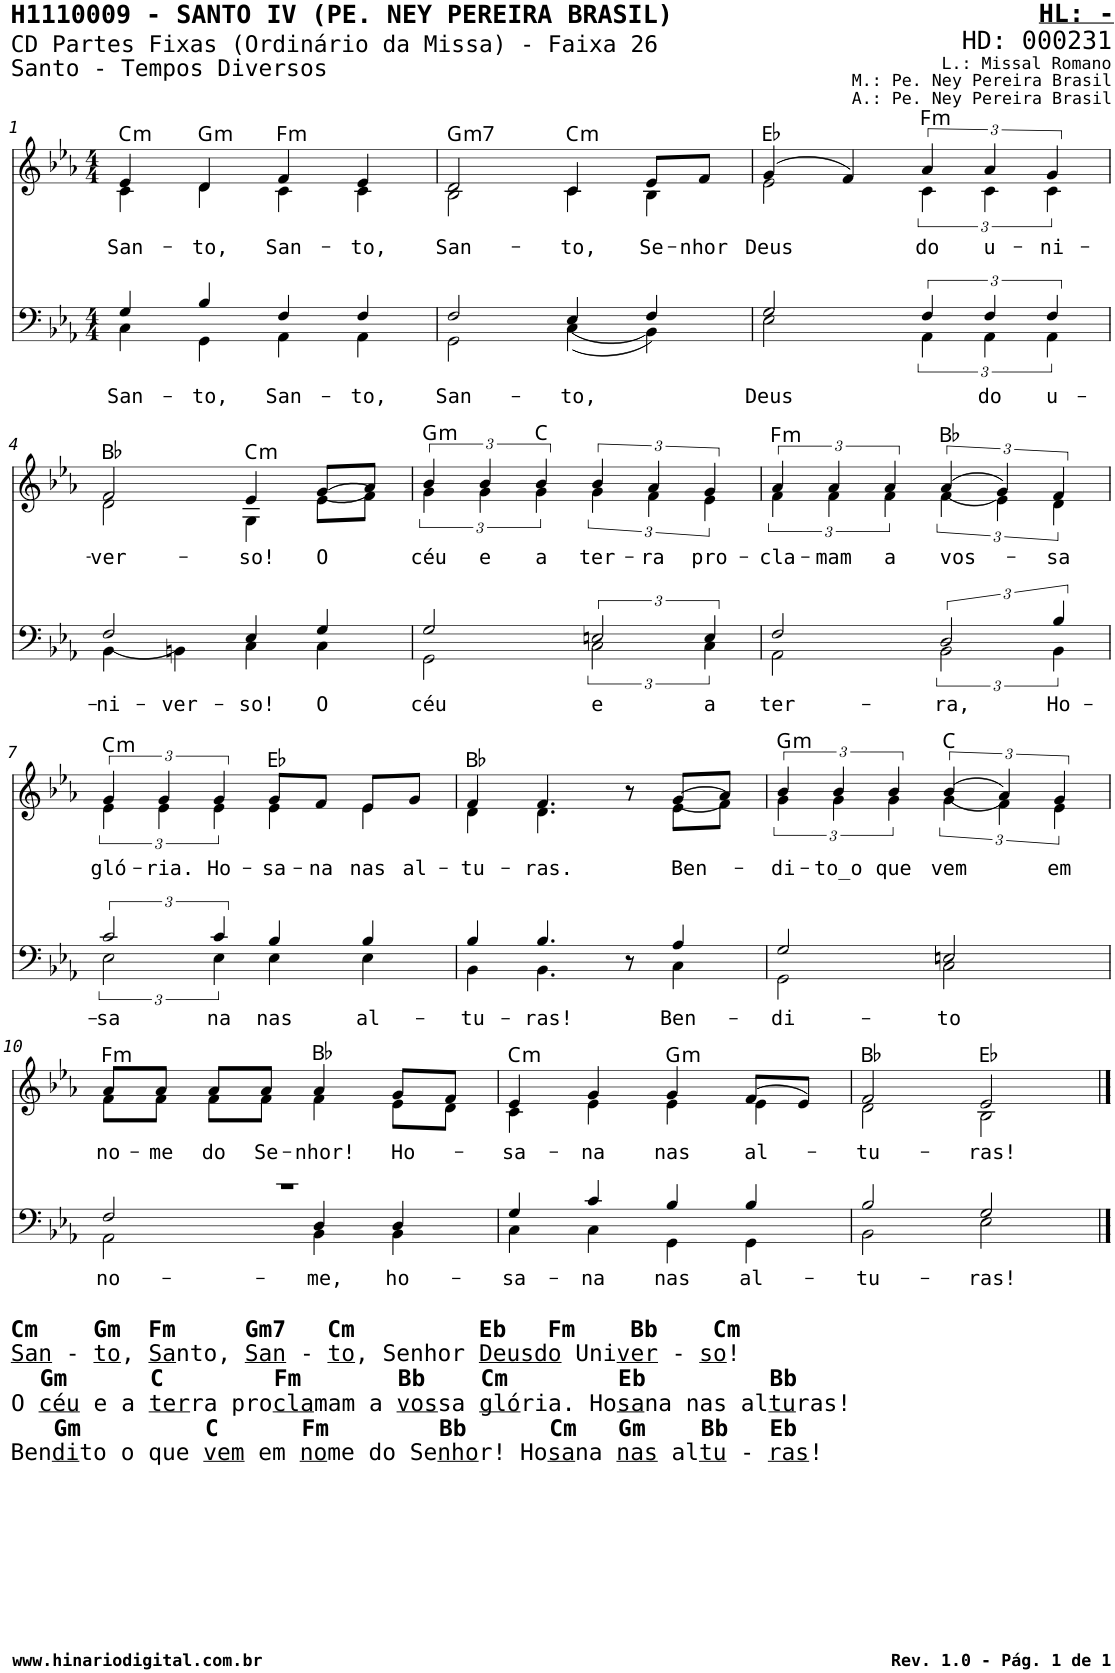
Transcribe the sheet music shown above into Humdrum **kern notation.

**kern	**text	**kern	**text	**harte
*part2	*part2	*part1	*part1	*part1
*staff2	*staff2	*staff1	*staff1	*
*I"Homens	*	*I"Mulheres	*	*
*stria5	*	*stria5	*	*
*clefF4	*	*clefG2	*	*
*k[b-e-a-]	*	*k[b-e-a-]	*	*
*M4/4	*	*M4/4	*	*
=1	=1	=1	=1	=1
*^	*	*	*	*
*	*^	*	*	*	*
!	!	!	!LO:LY:b	!	!LO:LY:b	!LO:H:kt=m
*	*	*	*	*^	*	*
1ryy	4G/	4C\	San-	4e-/	4c\	San-	C:min
!	!	!	!LO:LY:b	!	!	!LO:LY:b	!LO:H:kt=m
.	4B-/	4GG\	-to,	4d/	4d\	-to,	G:min
!	!	!	!LO:LY:b	!	!	!LO:LY:b	!LO:H:kt=m
.	4F/	4AA-\	San-	4f/	4c\	San-	F:min
!	!	!	!LO:LY:b	!	!	!LO:LY:b	!
.	4F/	4AA-\	-to,	4e-/	4c\	-to,	.
=2	=2	=2	=2	=2	=2	=2	=2
!	!	!	!LO:LY:b	!	!	!LO:LY:b	!LO:H:kt=m7
1ryy	2F/	2GG\	San-	2d/	2B-\	San-	G:min7
!	!	!	!LO:LY:b	!	!	!LO:LY:b	!LO:H:kt=m
.	(4E-/	(4C\	-to,	4c/	4c\	-to,	C:min
!	!	!	!	!	!	!LO:LY:b	!
.	4F/)	4BB-\)	.	8e-/L	4B-\	Se-	.
!	!	!	!	!	!	!LO:LY:b	!
.	.	.	.	8f/J	.	-nhor	.
=3	=3	=3	=3	=3	=3	=3	=3
!	!	!	!LO:LY:b	!	!	!LO:LY:b	!
1ryy	2G/	2E-\	Deus	(>4g/	2e-\	Deus	Eb:maj
.	.	.	.	4f/)	.	.	.
!	!	!	!	!	!	!LO:LY:b	!LO:H:kt=m
.	6F/	6AA-\	.	6a-/	6c\	do	F:min
!	!	!	!LO:LY:b	!	!	!LO:LY:b	!
.	6F/	6AA-\	do	6a-/	6c\	u-	.
!	!	!	!LO:LY:b	!	!	!LO:LY:b	!
.	6F/	6AA-\	u-	6g/	6c\	-ni-	.
!!LO:LB:g=z	!!
=4	=4	=4	=4	=4	=4	=4	=4
!	!	!	!LO:LY:b	!	!	!LO:LY:b	!
1ryy	2F/	(4BB-\	-ni-	2f/	2d\	-ver-	Bb:maj
!	!	!	!LO:LY:b	!	!	!	!
.	.	4BBn\)	-ver-	.	.	.	.
!	!	!	!LO:LY:b	!	!	!LO:LY:b	!LO:H:kt=m
.	4E-/	4C\	-so!	4e-/	4G\	-so!	C:min
!	!	!	!LO:LY:b	!	!	!LO:LY:b	!
.	4G/	4C\	O	(>8g/L	(8e-\L	O	.
.	.	.	.	8a-/J)	8f\J)	.	.
=5	=5	=5	=5	=5	=5	=5	=5
!	!	!	!LO:LY:b	!	!	!LO:LY:b	!LO:H:kt=m
1ryy	2G/	2GG\	céu	6b-/	6g\	céu	G:min
!	!	!	!	!	!	!LO:LY:b	!
.	.	.	.	6b-/	6g\	e	.
!	!	!	!	!	!	!LO:LY:b	!
.	.	.	.	6b-/	6g\	a	C:maj
!	!	!	!LO:LY:b	!	!	!LO:LY:b	!
.	3En/	3C\	e	6b-/	6g\	ter-	.
!	!	!	!	!	!	!LO:LY:b	!
.	.	.	.	6a-/	6f\	-ra	.
!	!	!	!LO:LY:b	!	!	!LO:LY:b	!
.	6E/	6C\	a	6g/	6e-\	pro-	.
=6	=6	=6	=6	=6	=6	=6	=6
!	!	!	!LO:LY:b	!	!	!LO:LY:b	!LO:H:kt=m
1ryy	2F/	2AA-\	ter-	6a-/	6f\	-cla-	F:min
!	!	!	!	!	!	!LO:LY:b	!
.	.	.	.	6a-/	6f\	-mam	.
!	!	!	!	!	!	!LO:LY:b	!
.	.	.	.	6a-/	6f\	a	.
!	!	!	!LO:LY:b	!	!	!LO:LY:b	!
.	3D/	3BB-\	-ra,	(>6a-/	(6f\	vos-	Bb:maj
.	.	.	.	6g/)	6e-\)	.	.
!	!	!	!LO:LY:b	!	!	!LO:LY:b	!
.	6B-/	6BB-\	Ho-	6f/	6d\	-sa	.
!!LO:LB:g=z	!!
=7	=7	=7	=7	=7	=7	=7	=7
!	!	!	!LO:LY:b	!	!	!LO:LY:b	!LO:H:kt=m
1ryy	3c/	3E-\	-sa	6g/	6e-\	gló-	C:min
!	!	!	!	!	!	!LO:LY:b	!
.	.	.	.	6g/	6e-\	-ria.	.
!	!	!	!LO:LY:b	!	!	!LO:LY:b	!
.	6c/	6E-\	na	6g/	6e-\	Ho-	.
!	!	!	!LO:LY:b	!	!	!LO:LY:b	!
.	4B-/	4E-\	nas	8g/L	4e-\	-sa-	Eb:maj
!	!	!	!	!	!	!LO:LY:b	!
.	.	.	.	8f/J	.	-na	.
!	!	!	!LO:LY:b	!	!	!LO:LY:b	!
.	4B-/	4E-\	al-	8e-/L	4e-\	nas	.
!	!	!	!	!	!	!LO:LY:b	!
.	.	.	.	8g/J	.	al-	.
=8	=8	=8	=8	=8	=8	=8	=8
!	!	!	!LO:LY:b	!	!	!LO:LY:b	!
1ryy	4B-/	4BB-\	-tu-	4f/	4d\	-tu-	Bb:maj
!	!	!	!LO:LY:b	!	!	!LO:LY:b	!
.	4.B-/	4.BB-\	-ras!	4.f/	4.d\	-ras.	.
.	8r	8r	.	8r	8r	.	.
!	!	!	!LO:LY:b	!	!	!LO:LY:b	!
.	4A-/	4C\	Ben-	(8g/L	(8e-\L	Ben-	.
.	.	.	.	8a-/J)	8f\J)	.	.
=9	=9	=9	=9	=9	=9	=9	=9
!	!	!	!LO:LY:b	!	!	!LO:LY:b	!LO:H:kt=m
1ryy	2G/	2GG\	-di-	6b-/	6g\	-di-	G:min
!	!	!	!	!	!	!LO:LY:b	!
.	.	.	.	6b-/	6g\	-to_o	.
!	!	!	!	!	!	!LO:LY:b	!
.	.	.	.	6b-/	6g\	que	.
!	!	!	!LO:LY:b	!	!	!LO:LY:b	!
.	2En/	2C\	-to	(6b-/	(6g\	vem	C:maj
.	.	.	.	6a-/)	6f\)	.	.
!	!	!	!	!	!	!LO:LY:b	!
.	.	.	.	6g/	6e-\	em	.
!!LO:LB:g=z	!!
=10	=10	=10	=10	=10	=10	=10	=10
!LO:TX:b:B:t=Cm    Gm  Fm     Gm7   Cm         Eb   Fm    Bb    Cm	!	!	!	!	!	!	!
!LO:TX:b:t=San	!	!	!	!	!	!	!
!LO:TX:b:t=-	!	!	!	!	!	!	!
!LO:TX:b:t=to	!	!	!	!	!	!	!
!LO:TX:b:t=,	!	!	!	!	!	!	!
!LO:TX:b:t=Sa	!	!	!	!	!	!	!
!LO:TX:b:t=nto,	!	!	!	!	!	!	!
!LO:TX:b:t=San	!	!	!	!	!	!	!
!LO:TX:b:t=-	!	!	!	!	!	!	!
!LO:TX:b:t=to	!	!	!	!	!	!	!
!LO:TX:b:t=, Senhor	!	!	!	!	!	!	!
!LO:TX:b:t=Deusdo	!	!	!	!	!	!	!
!LO:TX:b:t=Uni	!	!	!	!	!	!	!
!LO:TX:b:t=ver	!	!	!	!	!	!	!
!LO:TX:b:t=-	!	!	!	!	!	!	!
!LO:TX:b:t=so	!	!	!	!	!	!	!
!LO:TX:b:t=!	!	!	!	!	!	!	!
!LO:TX:b:B:t=Gm      C        Fm       Bb    Cm        Eb         Bb	!	!	!	!	!	!	!
!LO:TX:b:t=O	!	!	!	!	!	!	!
!LO:TX:b:t=céu	!	!	!	!	!	!	!
!LO:TX:b:t=e a	!	!	!	!	!	!	!
!LO:TX:b:t=ter	!	!	!	!	!	!	!
!LO:TX:b:t=ra pro	!	!	!	!	!	!	!
!LO:TX:b:t=cla	!	!	!	!	!	!	!
!LO:TX:b:t=mam a	!	!	!	!	!	!	!
!LO:TX:b:t=vos	!	!	!	!	!	!	!
!LO:TX:b:t=sa	!	!	!	!	!	!	!
!LO:TX:b:t=gló	!	!	!	!	!	!	!
!LO:TX:b:t=ria. Ho	!	!	!	!	!	!	!
!LO:TX:b:t=sa	!	!	!	!	!	!	!
!LO:TX:b:t=na nas al	!	!	!	!	!	!	!
!LO:TX:b:t=tu	!	!	!	!	!	!	!
!LO:TX:b:t=ras!	!	!	!	!	!	!	!
!LO:TX:b:B:t=Gm         C      Fm        Bb      Cm   Gm    Bb   Eb	!	!	!	!	!	!	!
!LO:TX:b:t=Ben	!	!	!	!	!	!	!
!LO:TX:b:t=di	!	!	!	!	!	!	!
!LO:TX:b:t=to o que	!	!	!	!	!	!	!
!LO:TX:b:t=vem	!	!	!	!	!	!	!
!LO:TX:b:t=em	!	!	!	!	!	!	!
!LO:TX:b:t=no	!	!	!	!	!	!	!
!LO:TX:b:t=me do Se	!	!	!	!	!	!	!
!LO:TX:b:t=nho	!	!	!	!	!	!	!
!LO:TX:b:t=r! Ho	!	!	!	!	!	!	!
!LO:TX:b:t=sa	!	!	!	!	!	!	!
!LO:TX:b:t=na	!	!	!	!	!	!	!
!LO:TX:b:t=nas	!	!	!	!	!	!	!
!LO:TX:b:t=al	!	!	!	!	!	!	!
!LO:TX:b:t=tu	!	!	!	!	!	!	!
!LO:TX:b:t=-	!	!	!	!	!	!	!
!LO:TX:b:t=ras	!	!	!	!	!	!	!
!LO:TX:b:t=!	!	!	!	!	!	!	!
!	!	!	!LO:LY:b	!	!	!LO:LY:b	!LO:H:kt=m
1r	2F/	2AA-\	no-	8a-/L	8f\L	no-	F:min
!	!	!	!	!	!	!LO:LY:b	!
.	.	.	.	8a-/J	8f\J	-me	.
!	!	!	!	!	!	!LO:LY:b	!
.	.	.	.	8a-/L	8f\L	do	.
!	!	!	!	!	!	!LO:LY:b	!
.	.	.	.	8a-/J	8f\J	Se-	.
!	!	!	!LO:LY:b	!	!	!LO:LY:b	!
.	4D/	4BB-\	-me,	4a-/	4f\	-nhor!	Bb:maj
!	!	!	!LO:LY:b	!	!	!LO:LY:b	!
.	4D/	4BB-\	ho-	8g/L	8e-\L	Ho-	.
.	.	.	.	8f/J	8d\J	.	.
=11	=11	=11	=11	=11	=11	=11	=11
!	!	!	!LO:LY:b	!	!	!LO:LY:b	!LO:H:kt=m
1ryy	4G/	4C\	-sa-	4e-/	4c\	-sa-	C:min
!	!	!	!LO:LY:b	!	!	!LO:LY:b	!
.	4c/	4C\	-na	4g/	4e-\	-na	.
!	!	!	!LO:LY:b	!	!	!LO:LY:b	!LO:H:kt=m
.	4B-/	4GG\	nas	4g/	4e-\	nas	G:min
!	!	!	!LO:LY:b	!	!	!LO:LY:b	!
.	4B-/	4GG\	al-	(>8f/L	4e-\	al-	.
.	.	.	.	8e-/J)	.	.	.
=12	=12	=12	=12	=12	=12	=12	=12
!	!	!	!LO:LY:b	!	!	!LO:LY:b	!
1ryy	2B-/	2BB-\	-tu-	2f/	2d\	-tu-	Bb:maj
!	!	!	!LO:LY:b	!	!	!LO:LY:b	!
.	2G/	2E-\	-ras!	2e-/	2B-\	-ras!	Eb:maj
*v	*v	*v	*	*	*	*	*
*	*	*v	*v	*	*
==	==	==	==	==
*-	*-	*-	*-	*-
